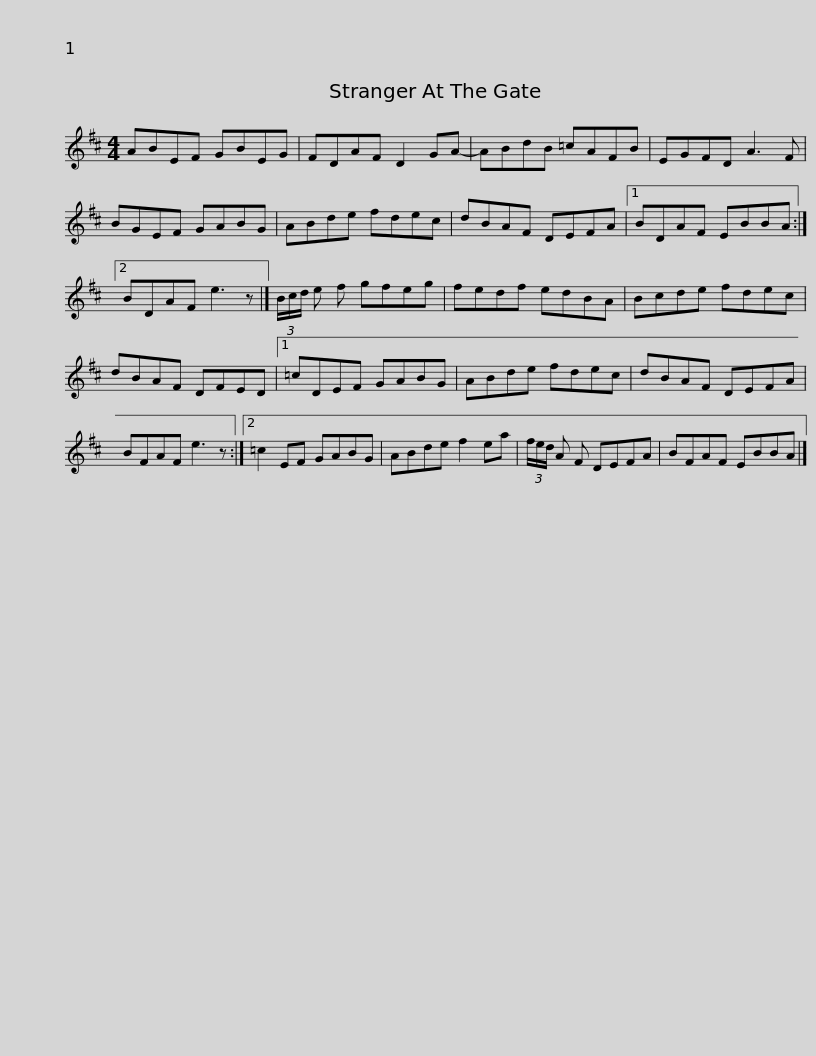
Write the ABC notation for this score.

X:1
L:1/8
M:4/4
I:linebreak $
K:D
V:1 treble
V:1
 ABEF GBEG | FDAF D2 GA- | ABdB =cAFB | EGFD A3 F | BGEF GABG |$ %5
 ABde fdec | dBAF DEFA |1 BDAF EBBA :|2 BDAF e3 z |] (3B/c/d/ e f gfeg |$ %10
 fedf edBA | Bcde fdec | dBAF DFED |1 =cDEF GABG | ABde fdec |$ %15
 dBAF DEFA | BFAF e3 z :|2 =c2 EF GABG | ABde f2 ea | (3f/e/d/ A F DEFA |$ %20
 BFAF EBBA |] %21
